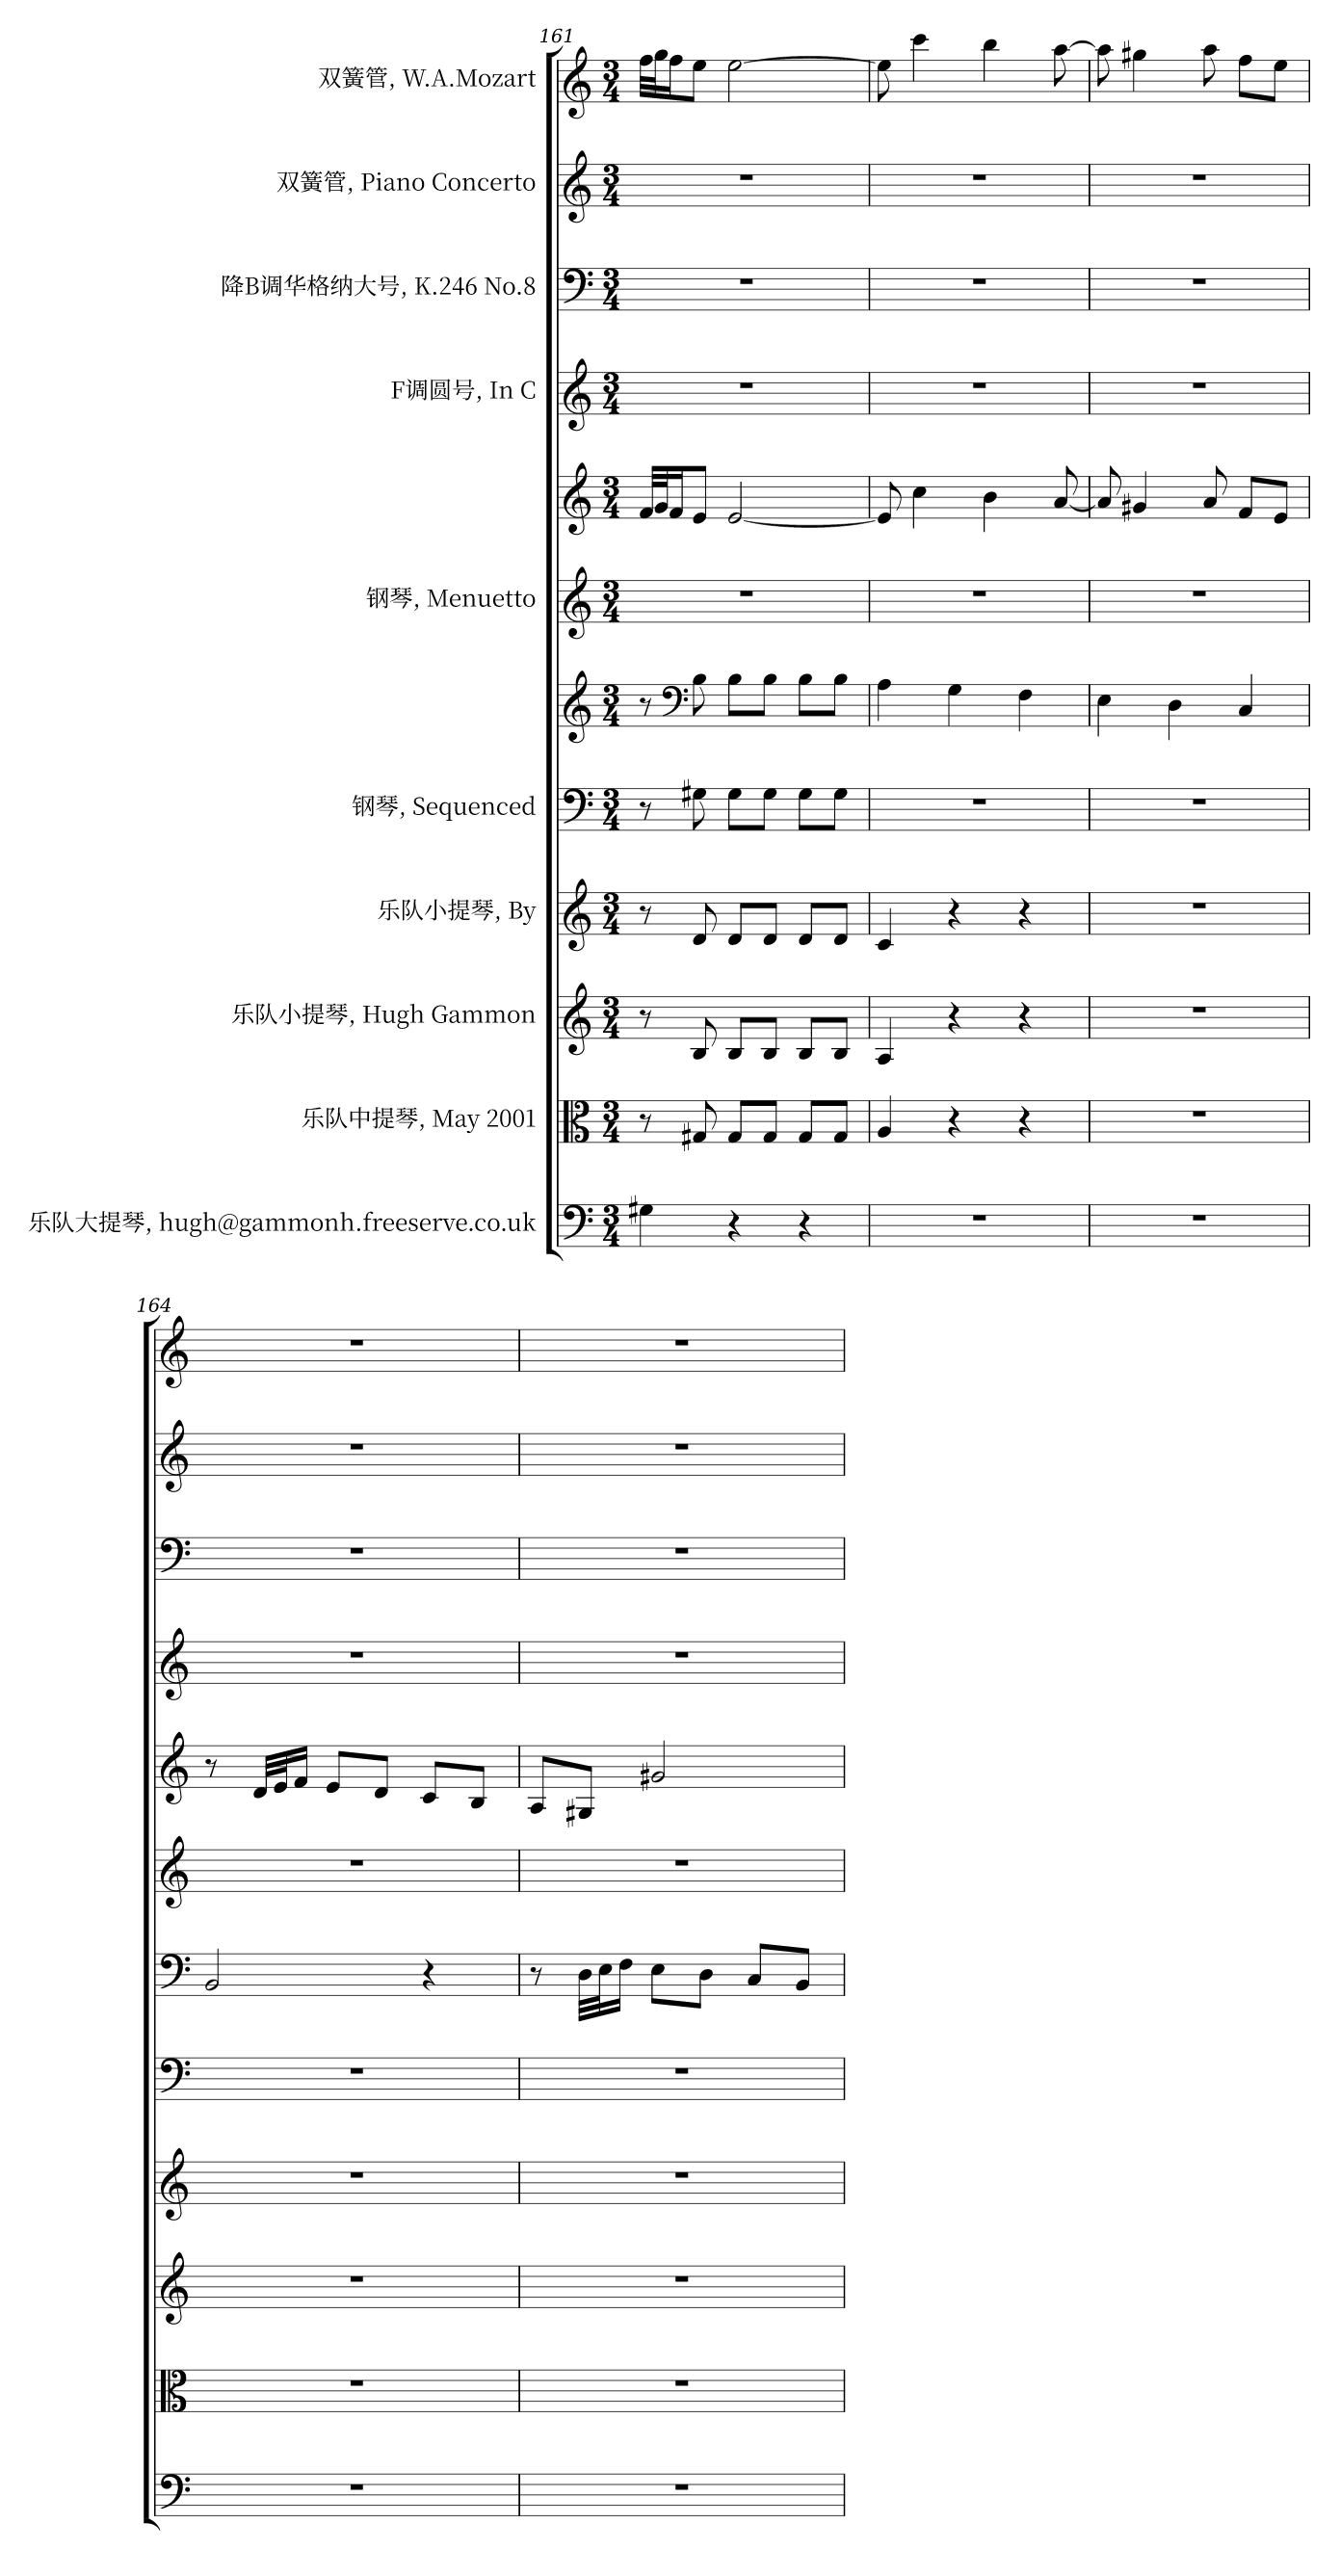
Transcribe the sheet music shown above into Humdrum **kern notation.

**kern	**kern	**kern	**kern	**kern	**kern	**kern	**kern	**kern	**kern	**kern	**kern
*part10	*part9	*part8	*part7	*part6	*part6	*part5	*part5	*part4	*part3	*part2	*part1
*staff12	*staff11	*staff10	*staff9	*staff8	*staff7	*staff6	*staff5	*staff4	*staff3	*staff2	*staff1
*I"乐队大提琴, hugh@gammonh.freeserve.co.uk	*I"乐队中提琴, May 2001	*I"乐队小提琴, Hugh Gammon	*I"乐队小提琴,         By	*I"钢琴, Sequenced	*	*I"钢琴, Menuetto	*	*I"F调圆号, In C	*I"降B调华格纳大号, K.246 No.8	*I"双簧管, Piano Concerto	*I"双簧管, W.A.Mozart
*clefF4	*clefC3	*clefG2	*clefG2	*clefF4	*clefG2	*clefG2	*clefG2	*clefG2	*clefF4	*clefG2	*clefG2
*	*	*	*	*	*	*	*	*ITrd4c7	*ITrd1c2	*	*
*k[]	*k[]	*k[]	*k[]	*k[]	*k[]	*k[]	*k[]	*k[b-]	*k[b-e-]	*k[]	*k[]
*M3/4	*M3/4	*M3/4	*M3/4	*M3/4	*M3/4	*M3/4	*M3/4	*M3/4	*M3/4	*M3/4	*M3/4
=161	=161	=161	=161	=161	=161	=161	=161	=161	=161	=161	=161
4G#X\	8r	8r	8r	8r	8r	2.r	32f/LLL	2.r	2.r	2.r	32ff\LLL
.	.	.	.	.	.	.	32g/J	.	.	.	32gg\J
.	.	.	.	.	.	.	16f/J	.	.	.	16ff\J
*	*	*	*	*	*clefF4	*	*	*	*	*	*
.	8G#X/	8B/	8d/	8G#X\	8B\	.	8e/J	.	.	.	8ee\J
4r	8G#/L	8B/L	8d/L	8G#\L	8B\L	.	[2e/	.	.	.	[2ee\
.	8G#/J	8B/J	8d/J	8G#\J	8B\J	.	.	.	.	.	.
4r	8G#/L	8B/L	8d/L	8G#\L	8B\L	.	.	.	.	.	.
.	8G#/J	8B/J	8d/J	8G#\J	8B\J	.	.	.	.	.	.
=162	=162	=162	=162	=162	=162	=162	=162	=162	=162	=162	=162
2.r	4A/	4A/	4c/	2.r	4A\	2.r	8e/]	2.r	2.r	2.r	8ee\]
.	.	.	.	.	.	.	4cc\	.	.	.	4ccc\
.	4r	4r	4r	.	4G\	.	.	.	.	.	.
.	.	.	.	.	.	.	4b\	.	.	.	4bb\
.	4r	4r	4r	.	4F\	.	.	.	.	.	.
.	.	.	.	.	.	.	[8a/	.	.	.	[8aa\
=163	=163	=163	=163	=163	=163	=163	=163	=163	=163	=163	=163
2.r	2.r	2.r	2.r	2.r	4E\	2.r	8a/]	2.r	2.r	2.r	8aa\]
.	.	.	.	.	.	.	4g#X/	.	.	.	4gg#X\
.	.	.	.	.	4D\	.	.	.	.	.	.
.	.	.	.	.	.	.	8a/	.	.	.	8aa\
.	.	.	.	.	4C/	.	8f/L	.	.	.	8ff\L
.	.	.	.	.	.	.	8e/J	.	.	.	8ee\J
!!LO:PB:g=z
=164	=164	=164	=164	=164	=164	=164	=164	=164	=164	=164	=164
2.r	2.r	2.r	2.r	2.r	2BB/	2.r	8r	2.r	2.r	2.r	2.r
.	.	.	.	.	.	.	32d/LLL	.	.	.	.
.	.	.	.	.	.	.	32e/J	.	.	.	.
.	.	.	.	.	.	.	16f/JJ	.	.	.	.
.	.	.	.	.	.	.	8e/L	.	.	.	.
.	.	.	.	.	.	.	8d/J	.	.	.	.
.	.	.	.	.	4r	.	8c/L	.	.	.	.
.	.	.	.	.	.	.	8B/J	.	.	.	.
=165	=165	=165	=165	=165	=165	=165	=165	=165	=165	=165	=165
2.r	2.r	2.r	2.r	2.r	8r	2.r	8A/L	2.r	2.r	2.r	2.r
.	.	.	.	.	32D\LLL	.	8G#X/J	.	.	.	.
.	.	.	.	.	32E\J	.	.	.	.	.	.
.	.	.	.	.	16F\JJ	.	.	.	.	.	.
.	.	.	.	.	8E\L	.	2g#X/	.	.	.	.
.	.	.	.	.	8D\J	.	.	.	.	.	.
.	.	.	.	.	8C/L	.	.	.	.	.	.
.	.	.	.	.	8BB/J	.	.	.	.	.	.
=	=	=	=	=	=	=	=	=	=	=	=
*-	*-	*-	*-	*-	*-	*-	*-	*-	*-	*-	*-
